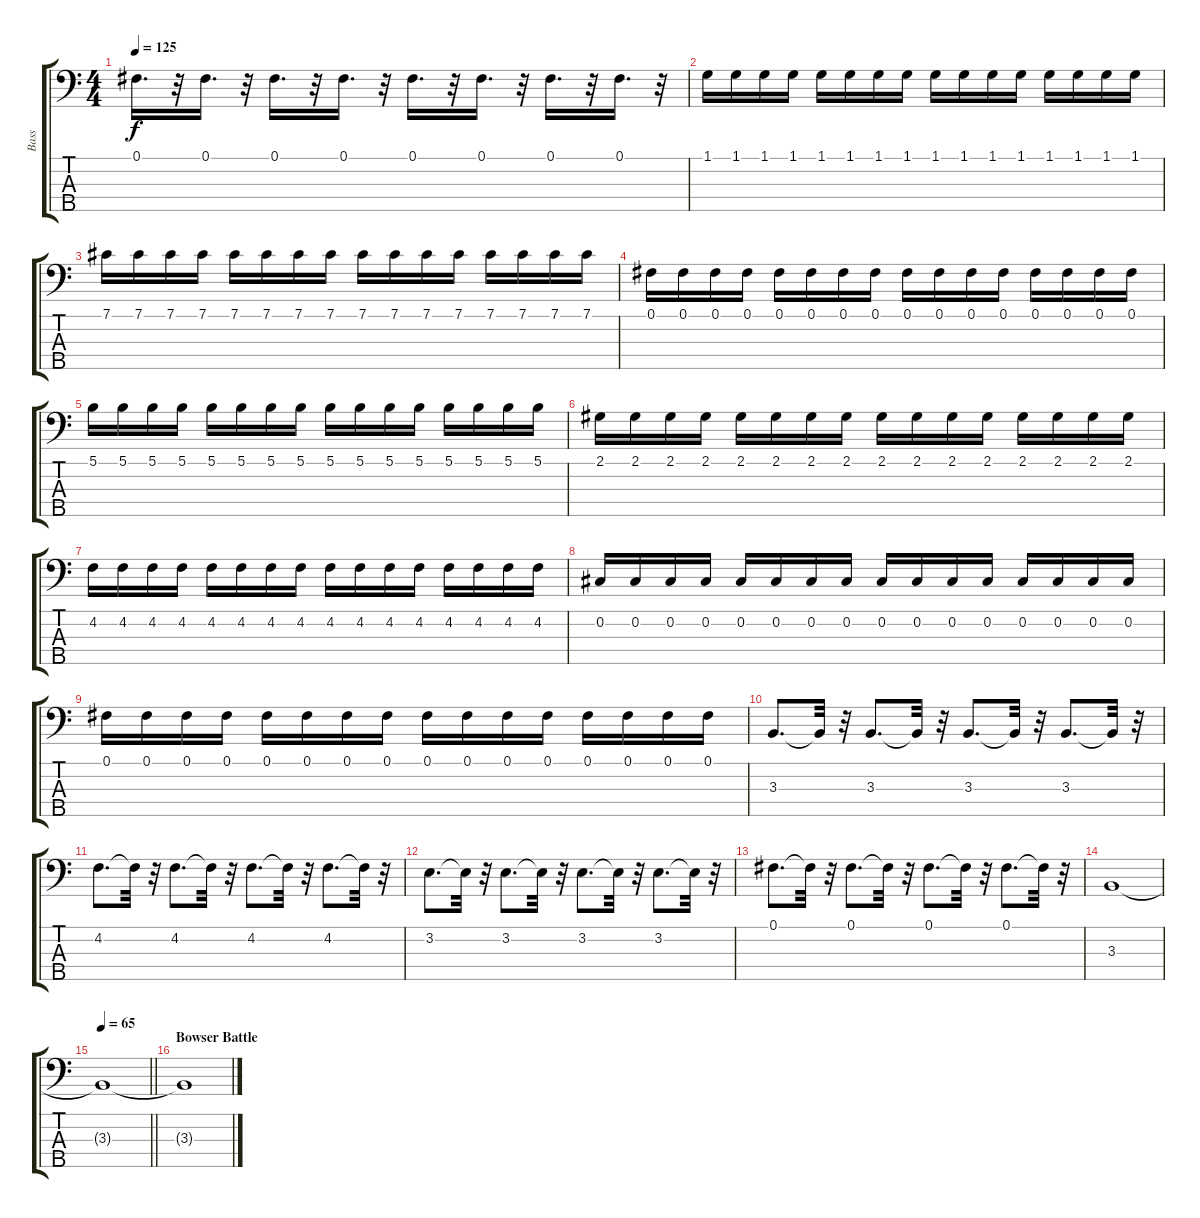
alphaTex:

\track ("Bass" "Bass") {instrument electricbassfinger}
\staff {score tabs}
\tuning (Gb2 Db2 Ab1 Db1 Ab0) {hide}
\ts (4 4)
\tempo 125
\clef f4
\ks c
0.1.16{d dy f} r.32 0.1.16{d} r.32 0.1.16{d} r.32 0.1.16{d} r.32 0.1.16{d} r.32 0.1.16{d} r.32 0.1.16{d} r.32 0.1.16{d} r.32 |
1.1.16 1.1.16 1.1.16 1.1.16 1.1.16 1.1.16 1.1.16 1.1.16 1.1.16 1.1.16 1.1.16 1.1.16 1.1.16 1.1.16 1.1.16 1.1.16 |
7.1.16 7.1.16 7.1.16 7.1.16 7.1.16 7.1.16 7.1.16 7.1.16 7.1.16 7.1.16 7.1.16 7.1.16 7.1.16 7.1.16 7.1.16 7.1.16 |
0.1.16 0.1.16 0.1.16 0.1.16 0.1.16 0.1.16 0.1.16 0.1.16 0.1.16 0.1.16 0.1.16 0.1.16 0.1.16 0.1.16 0.1.16 0.1.16 |
5.1.16 5.1.16 5.1.16 5.1.16 5.1.16 5.1.16 5.1.16 5.1.16 5.1.16 5.1.16 5.1.16 5.1.16 5.1.16 5.1.16 5.1.16 5.1.16 |
2.1.16 2.1.16 2.1.16 2.1.16 2.1.16 2.1.16 2.1.16 2.1.16 2.1.16 2.1.16 2.1.16 2.1.16 2.1.16 2.1.16 2.1.16 2.1.16 |
4.2.16 4.2.16 4.2.16 4.2.16 4.2.16 4.2.16 4.2.16 4.2.16 4.2.16 4.2.16 4.2.16 4.2.16 4.2.16 4.2.16 4.2.16 4.2.16 |
0.2.16 0.2.16 0.2.16 0.2.16 0.2.16 0.2.16 0.2.16 0.2.16 0.2.16 0.2.16 0.2.16 0.2.16 0.2.16 0.2.16 0.2.16 0.2.16 |
0.1.16 0.1.16 0.1.16 0.1.16 0.1.16 0.1.16 0.1.16 0.1.16 0.1.16 0.1.16 0.1.16 0.1.16 0.1.16 0.1.16 0.1.16 0.1.16 |
3.3.8{d} 3.3{t}.32 r.32 3.3.8{d} 3.3{t}.32 r.32 3.3.8{d} 3.3{t}.32 r.32 3.3.8{d} 3.3{t}.32 r.32 |
4.2.8{d} 4.2{t}.32 r.32 4.2.8{d} 4.2{t}.32 r.32 4.2.8{d} 4.2{t}.32 r.32 4.2.8{d} 4.2{t}.32 r.32 |
3.2.8{d} 3.2{t}.32 r.32 3.2.8{d} 3.2{t}.32 r.32 3.2.8{d} 3.2{t}.32 r.32 3.2.8{d} 3.2{t}.32 r.32 |
0.1.8{d} 0.1{t}.32 r.32 0.1.8{d} 0.1{t}.32 r.32 0.1.8{d} 0.1{t}.32 r.32 0.1.8{d} 0.1{t}.32 r.32 |
3.3.1 |
\tempo 65
\barLineRight lightlight
3.3{t}.1 |
\section ("" "Bowser Battle")
3.3{t}.1
